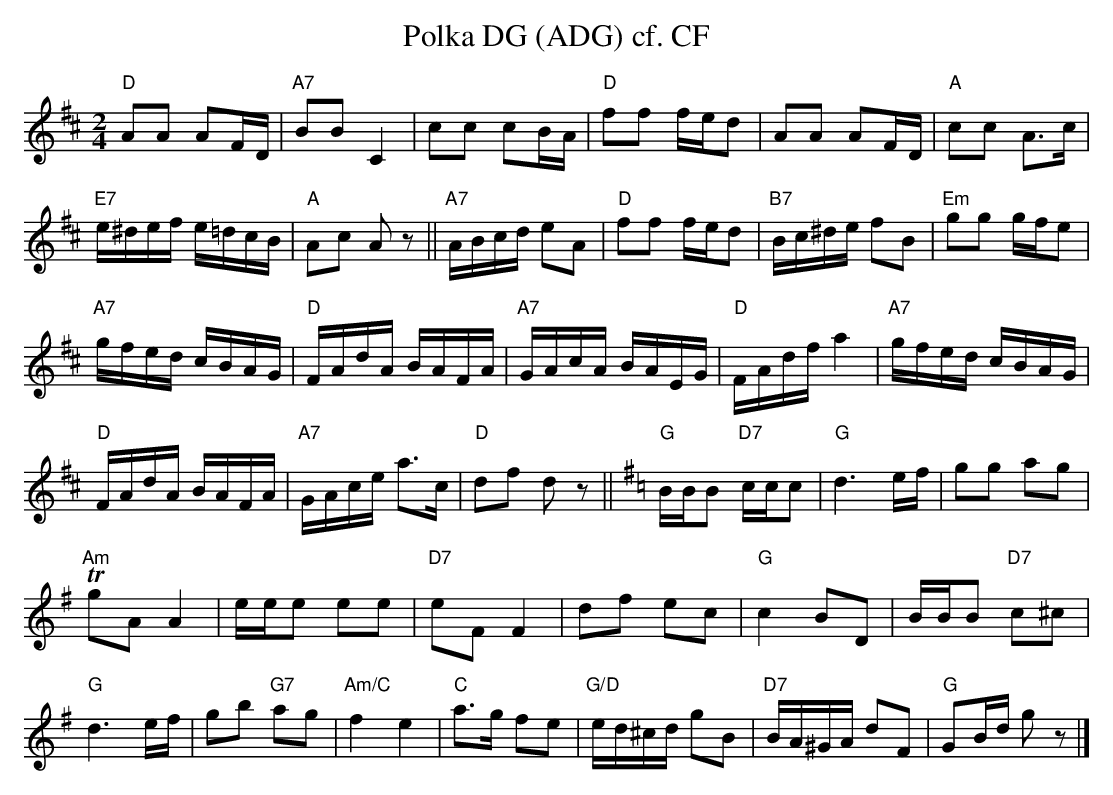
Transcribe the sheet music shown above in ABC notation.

X:1
T:Polka DG (ADG) cf. CF
M:2/4
L:1/16
K:Dmaj%%MIDI gchordon
"D"A2A2 A2FD | "A7"B2B2C4 | c2c2 c2BA | "D"f2f2 fed2 | A2A2 A2FD | "A"c2c2 A3c |
"E7"e^def e=dcB | "A"A2c2 A2z2 || "A7"ABcd e2A2 | "D"f2f2 fed2 | "B7"Bc^de f2B2 | "Em"g2g2 gfe2 |
"A7"gfed cBAG | "D"FAdA BAFA | "A7"GAcA BAEG | "D"FAdf a4 | "A7"gfed cBAG |
"D"FAdA BAFA | "A7"GAce a3c | "D"d2f2 d2z2 || [K:Gmaj] "G"BBB2 "D7"ccc2 | "G"d6ef | g2g2 a2g2 |
"Am"Tg2A2A4 | eee2 e2e2 | "D7"e2F2F4 | d2f2 e2c2 | "G"c4 B2D2 | BBB2 "D7"c2^c2 |
"G"d6ef | g2b2 "G7"a2g2 | "Am/C"f4e4 | "C"a3g f2e2 | "G/D"ed^cd g2B2 | "D7"BA^GA d2F2 | "G"G2Bd g2z2 |]
